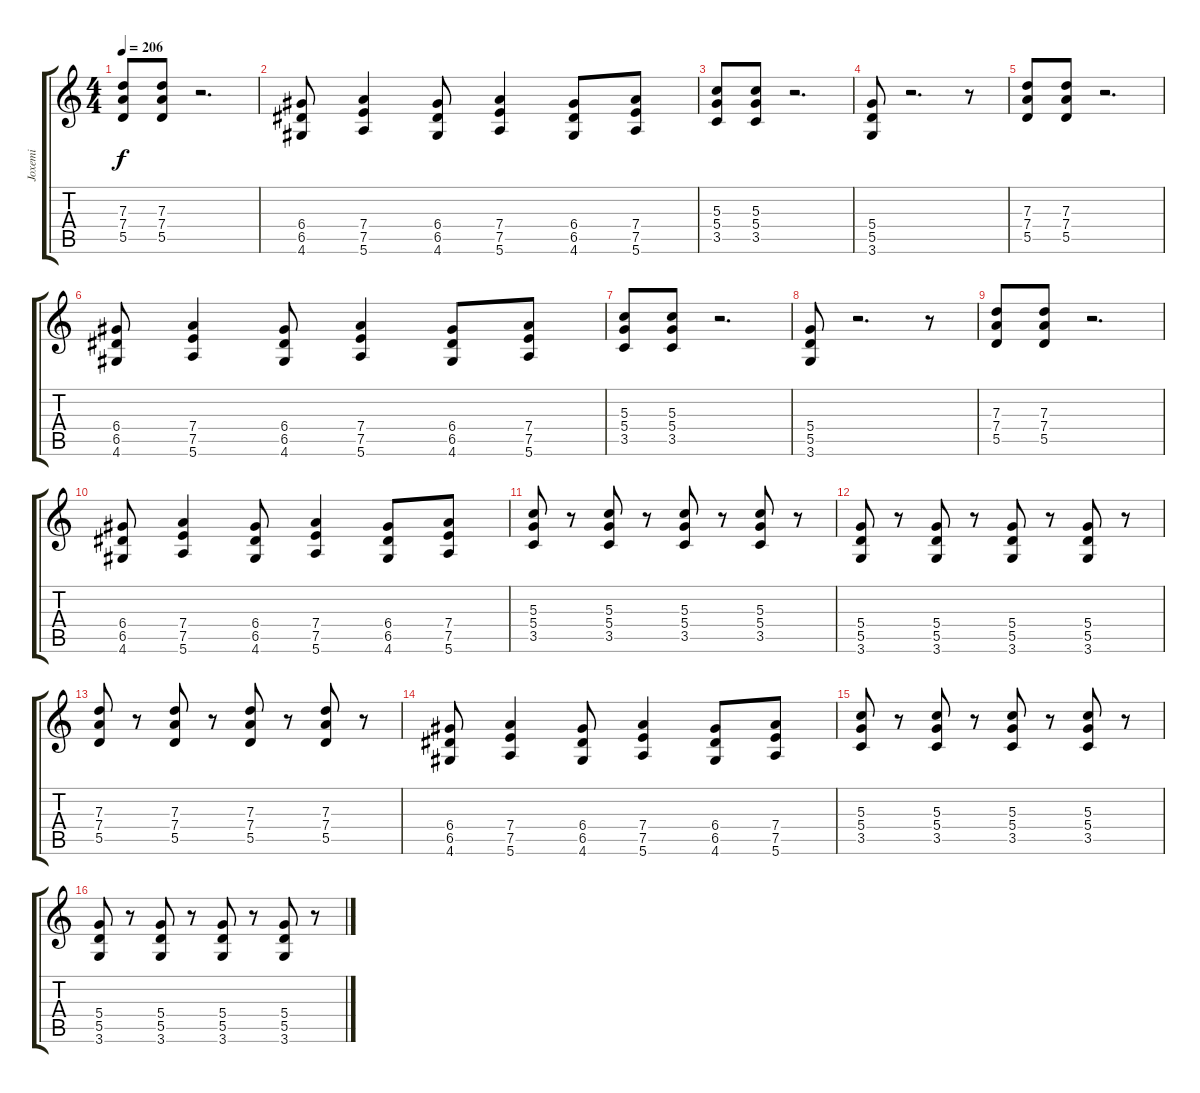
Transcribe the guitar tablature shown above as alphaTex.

\track ("Joxemi" "Joxemi") {instrument distortionguitar}
\staff {score tabs}
\tuning (E4 B3 G3 D3 A2 E2) {hide}
\ts (4 4)
\tempo 206
\clef g2
\ks c
(7.3 7.4 5.5).8{dy f} (7.3 7.4 5.5).8 r.2{d} |
(6.4 6.5 4.6).8 (7.4 7.5 5.6).4 (6.4 6.5 4.6).8 (7.4 7.5 5.6).4 (6.4 6.5 4.6).8 (7.4 7.5 5.6).8 |
(5.3 5.4 3.5).8 (5.3 5.4 3.5).8 r.2{d} |
(5.4 5.5 3.6).8 r.2{d} r.8 |
(7.3 7.4 5.5).8 (7.3 7.4 5.5).8 r.2{d} |
(6.4 6.5 4.6).8 (7.4 7.5 5.6).4 (6.4 6.5 4.6).8 (7.4 7.5 5.6).4 (6.4 6.5 4.6).8 (7.4 7.5 5.6).8 |
(5.3 5.4 3.5).8 (5.3 5.4 3.5).8 r.2{d} |
(5.4 5.5 3.6).8 r.2{d} r.8 |
(7.3 7.4 5.5).8 (7.3 7.4 5.5).8 r.2{d} |
(6.4 6.5 4.6).8 (7.4 7.5 5.6).4 (6.4 6.5 4.6).8 (7.4 7.5 5.6).4 (6.4 6.5 4.6).8 (7.4 7.5 5.6).8 |
(5.3 5.4 3.5).8{instrument distortionguitar} r.8 (5.3 5.4 3.5).8 r.8 (5.3 5.4 3.5).8 r.8 (5.3 5.4 3.5).8 r.8 |
(5.4 5.5 3.6).8 r.8 (5.4 5.5 3.6).8 r.8 (5.4 5.5 3.6).8 r.8 (5.4 5.5 3.6).8 r.8 |
(7.3 7.4 5.5).8 r.8 (7.3 7.4 5.5).8 r.8 (7.3 7.4 5.5).8 r.8 (7.3 7.4 5.5).8 r.8 |
(6.4 6.5 4.6).8 (7.4 7.5 5.6).4 (6.4 6.5 4.6).8 (7.4 7.5 5.6).4 (6.4 6.5 4.6).8 (7.4 7.5 5.6).8 |
(5.3 5.4 3.5).8{instrument distortionguitar} r.8 (5.3 5.4 3.5).8 r.8 (5.3 5.4 3.5).8 r.8 (5.3 5.4 3.5).8 r.8 |
(5.4 5.5 3.6).8 r.8 (5.4 5.5 3.6).8 r.8 (5.4 5.5 3.6).8 r.8 (5.4 5.5 3.6).8 r.8
